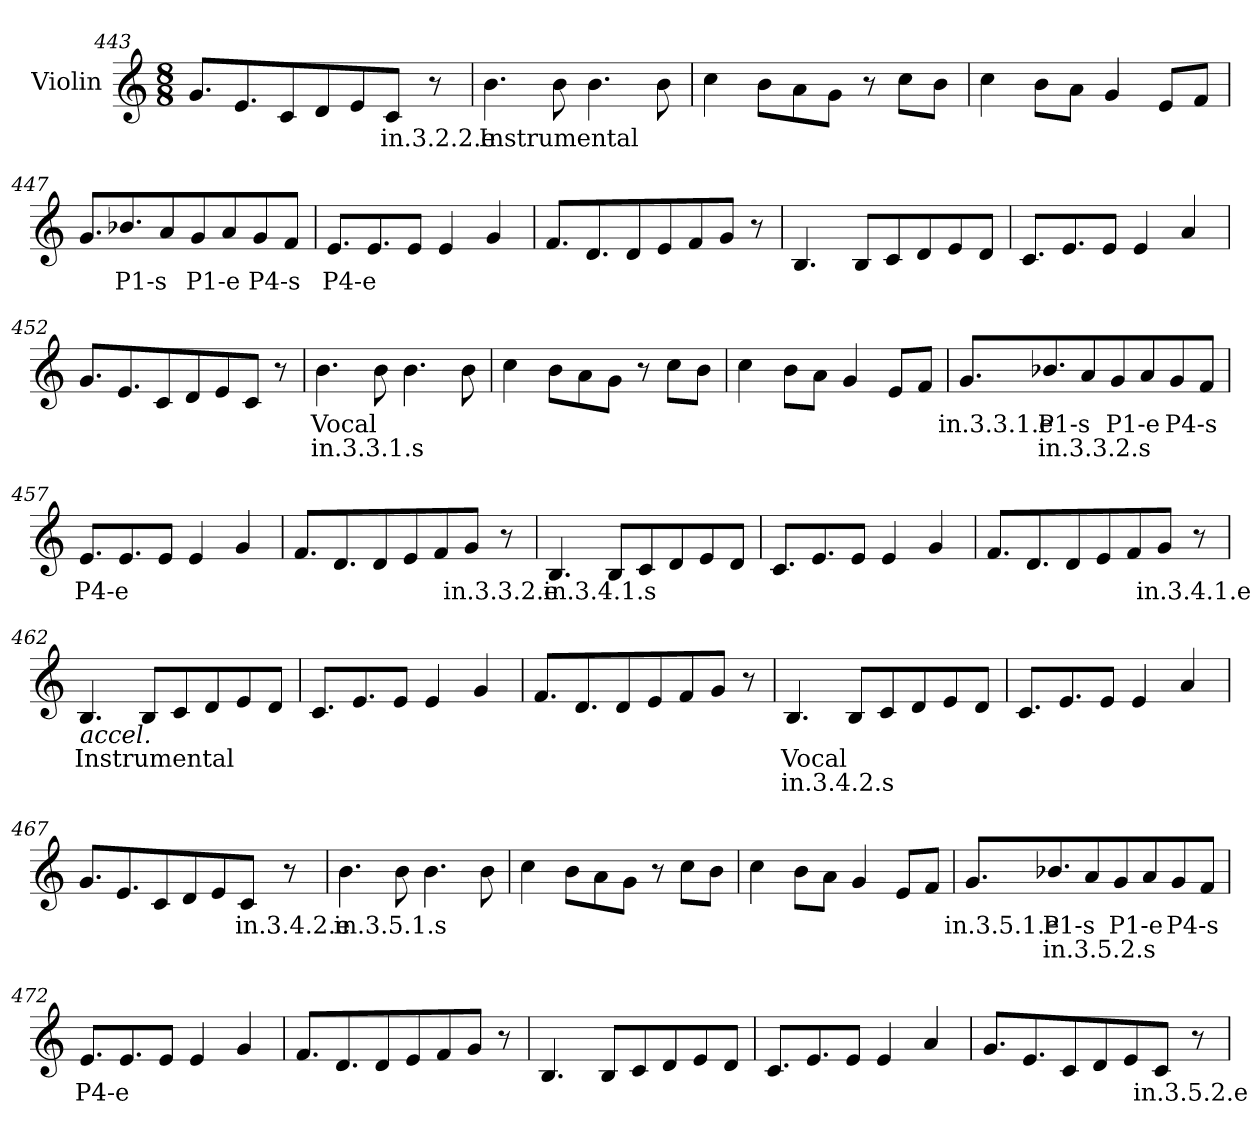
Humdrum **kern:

**kern	**text	**text
*part1	*part1	*part1
*staff1	*staff1	*staff1
*I"Violin	*	*
*clefG2	*	*
*k[]	*	*
*M8/8	*	*
=443	=443	=443
8.g/L	.	.
8.e/	.	.
8c/	.	.
8d/	.	.
8e/	.	.
!	!LO:LY:b	!
8c/J	in.3.2.2.e	.
8r	.	.
!!LO:LB:g=z
=444	=444	=444
!	!LO:LY:b	!
4.b\	Instrumental	.
8b\	.	.
4.b\	.	.
8b\	.	.
!!LO:LB:g=z
=445	=445	=445
4cc\	.	.
8b\L	.	.
8a\	.	.
8g\J	.	.
8r	.	.
8cc\L	.	.
8b\J	.	.
=446	=446	=446
4cc\	.	.
8b\L	.	.
8a\J	.	.
4g/	.	.
8e/L	.	.
8f/J	.	.
=447	=447	=447
8.g/L	.	.
!	!LO:LY:b	!
8.b-Xi/	P1-s	.
8ai/	.	.
!	!LO:LY:b	!
8gi/	P1-e	.
8a/	.	.
!	!LO:LY:b	!
8gj/	P4-s	.
8fj/J	.	.
=448	=448	=448
!	!LO:LY:b	!
8.ej/L	P4-e	.
8.e/	.	.
8e/J	.	.
4e/	.	.
4g/	.	.
!!LO:LB:g=z
=449	=449	=449
8.f/L	.	.
8.d/	.	.
8d/	.	.
8e/	.	.
8f/	.	.
8g/J	.	.
8r	.	.
=450	=450	=450
4.B/	.	.
8B/L	.	.
8c/	.	.
8d/	.	.
8e/	.	.
8d/J	.	.
=451	=451	=451
8.c/L	.	.
8.e/	.	.
8e/J	.	.
4e/	.	.
4a/	.	.
=452	=452	=452
8.g/L	.	.
8.e/	.	.
8c/	.	.
8d/	.	.
8e/	.	.
8c/J	.	.
8r	.	.
=453	=453	=453
!	!LO:LY:b	!LO:LY:b
4.b\	Vocal	in.3.3.1.s
8b\	.	.
4.b\	.	.
8b\	.	.
!!LO:LB:g=z
=454	=454	=454
4cc\	.	.
8b\L	.	.
8a\	.	.
8g\J	.	.
8r	.	.
8cc\L	.	.
8b\J	.	.
=455	=455	=455
4cc\	.	.
8b\L	.	.
8a\J	.	.
4g/	.	.
8e/L	.	.
8f/J	.	.
=456	=456	=456
!	!LO:LY:b	!
8.g/L	in.3.3.1.e	.
!	!LO:LY:b	!LO:LY:b
8.b-Xi/	P1-s	in.3.3.2.s
8ai/	.	.
!	!LO:LY:b	!
8gi/	P1-e	.
8a/	.	.
!	!LO:LY:b	!
8gj/	P4-s	.
8fj/J	.	.
=457	=457	=457
!	!LO:LY:b	!
8.ej/L	P4-e	.
8.e/	.	.
8e/J	.	.
4e/	.	.
4g/	.	.
!!LO:LB:g=z
=458	=458	=458
8.f/L	.	.
8.d/	.	.
8d/	.	.
8e/	.	.
8f/	.	.
!	!LO:LY:b	!
8g/J	in.3.3.2.e	.
8r	.	.
=459	=459	=459
!	!LO:LY:b	!
4.B/	in.3.4.1.s	.
8B/L	.	.
8c/	.	.
8d/	.	.
8e/	.	.
8d/J	.	.
=460	=460	=460
8.c/L	.	.
8.e/	.	.
8e/J	.	.
4e/	.	.
4g/	.	.
=461	=461	=461
8.f/L	.	.
8.d/	.	.
8d/	.	.
8e/	.	.
8f/	.	.
!	!LO:LY:b	!
8g/J	in.3.4.1.e	.
8r	.	.
!!LO:LB:g=z
=462	=462	=462
!LO:TX:b:i:t=accel.	!	!
!	!LO:LY:b	!
4.B/	Instrumental	.
8B/L	.	.
8c/	.	.
8d/	.	.
8e/	.	.
8d/J	.	.
=463	=463	=463
8.c/L	.	.
8.e/	.	.
8e/J	.	.
4e/	.	.
4g/	.	.
=464	=464	=464
8.f/L	.	.
8.d/	.	.
8d/	.	.
8e/	.	.
8f/	.	.
8g/J	.	.
8r	.	.
=465	=465	=465
!	!LO:LY:b	!LO:LY:b
4.B/	Vocal	in.3.4.2.s
8B/L	.	.
8c/	.	.
8d/	.	.
8e/	.	.
8d/J	.	.
!!LO:PB:g=z
=466	=466	=466
8.c/L	.	.
8.e/	.	.
8e/J	.	.
4e/	.	.
4a/	.	.
=467	=467	=467
8.g/L	.	.
8.e/	.	.
8c/	.	.
8d/	.	.
8e/	.	.
!	!LO:LY:b	!
8c/J	in.3.4.2.e	.
8r	.	.
=468	=468	=468
!	!LO:LY:b	!
4.b\	in.3.5.1.s	.
8b\	.	.
4.b\	.	.
8b\	.	.
=469	=469	=469
4cc\	.	.
8b\L	.	.
8a\	.	.
8g\J	.	.
8r	.	.
8cc\L	.	.
8b\J	.	.
=470	=470	=470
4cc\	.	.
8b\L	.	.
8a\J	.	.
4g/	.	.
8e/L	.	.
8f/J	.	.
!!LO:LB:g=z
=471	=471	=471
!	!LO:LY:b	!
8.g/L	in.3.5.1.e	.
!	!LO:LY:b	!LO:LY:b
8.b-Xi/	P1-s	in.3.5.2.s
8ai/	.	.
!	!LO:LY:b	!
8gi/	P1-e	.
8a/	.	.
!	!LO:LY:b	!
8gj/	P4-s	.
8fj/J	.	.
=472	=472	=472
!	!LO:LY:b	!
8.ej/L	P4-e	.
8.e/	.	.
8e/J	.	.
4e/	.	.
4g/	.	.
=473	=473	=473
8.f/L	.	.
8.d/	.	.
8d/	.	.
8e/	.	.
8f/	.	.
8g/J	.	.
8r	.	.
=474	=474	=474
4.B/	.	.
8B/L	.	.
8c/	.	.
8d/	.	.
8e/	.	.
8d/J	.	.
!!LO:LB:g=z
=475	=475	=475
8.c/L	.	.
8.e/	.	.
8e/J	.	.
4e/	.	.
4a/	.	.
=476	=476	=476
8.g/L	.	.
8.e/	.	.
8c/	.	.
8d/	.	.
8e/	.	.
!	!LO:LY:b	!
8c/J	in.3.5.2.e	.
8r	.	.
=	=	=
*-	*-	*-
